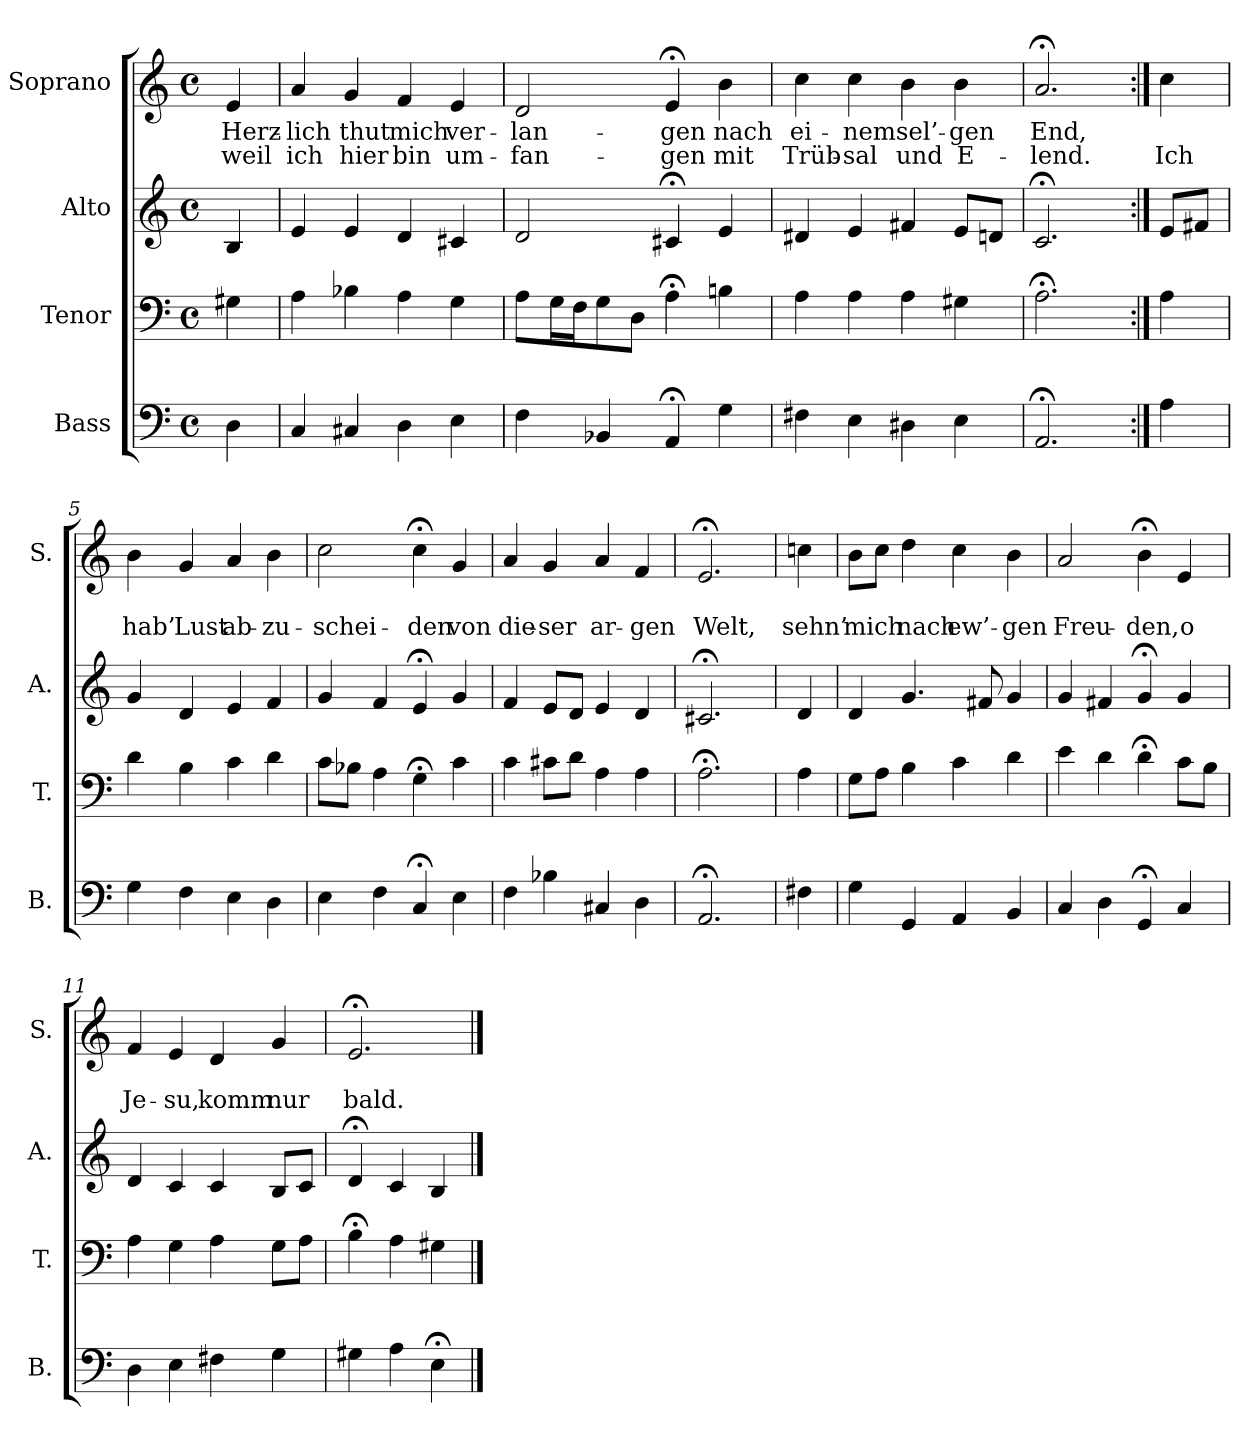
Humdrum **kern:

**kern	**kern	**kern	**kern	**text	**text
*part4	*part3	*part2	*part1	*part1	*part1
*staff4	*staff3	*staff2	*staff1	*staff1	*staff1
*I"Bass	*I"Tenor	*I"Alto	*I"Soprano	*	*
*I'B.	*I'T.	*I'A.	*I'S.	*	*
*clefF4	*clefF4	*clefG2	*clefG2	*	*
*k[]	*k[]	*k[]	*k[]	*	*
*a:	*a:	*a:	*a:	*	*
*M4/4	*M4/4	*M4/4	*M4/4	*	*
*met(c)	*met(c)	*met(c)	*met(c)	*	*
=	=	=	=	=	=
4D\	4G#X\	4B/	4e/	Herz-	weil
=1	=1	=1	=1	=1	=1
4C/	4A\	4e/	4a/	-lich	ich
4C#X/	4B-X\	4e/	4g/	thut	hier
4D\	4A\	4d/	4f/	mich	bin
4E\	4G\	4c#X/	4e/	ver-	um-
=2	=2	=2	=2	=2	=2
4F\	8A\L	2d/	2d/	-lan-	-fan-
.	16G\L	.	.	.	.
.	16F\J	.	.	.	.
4BB-X/	8G\	.	.	.	.
.	8D\J	.	.	.	.
4AA;</	4A;<\	4c#X;</	4e;</	-gen	-gen
4G\	4Bn\	4e/	4b\	nach	mit
=3	=3	=3	=3	=3	=3
4F#X\	4A\	4d#X/	4cc\	ei-	Trüb-
4E\	4A\	4e/	4cc\	-nem	-sal
4D#X\	4A\	4f#X/	4b\	sel’-	und
4E\	4G#X\	8e/L	4b\	-gen	E-
.	.	8dn/J	.	.	.
=4	=4	=4	=4	=4	=4
2.AA;</	2.A;<\	2.c;</	2.a;</	End,	-lend.
!!LO:LB:g=z
=4a:|!	=4a:|!	=4a:|!	=4a:|!	=4a:|!	=4a:|!
4A\	4A\	8e/L	4cc\	.	Ich
.	.	8f#X/J	.	.	.
=5	=5	=5	=5	=5	=5
4G\	4d\	4g/	4b\	.	hab’
4F\	4B\	4d/	4g/	.	Lust
4E\	4c\	4e/	4a/	.	ab-
4D\	4d\	4f/	4b\	.	-zu-
=6	=6	=6	=6	=6	=6
4E\	8c\L	4g/	2cc\	.	-schei-
.	8B-X\J	.	.	.	.
4F\	4A\	4f/	.	.	.
4C;</	4G;<\	4e;</	4cc;<\	.	-den
4E\	4c\	4g/	4g/	.	von
=7	=7	=7	=7	=7	=7
4F\	4c\	4f/	4a/	.	die-
4B-X\	8c#X\L	8e/L	4g/	.	-ser
.	8d\J	8d/J	.	.	.
4C#X/	4A\	4e/	4a/	.	ar-
4D\	4A\	4d/	4f/	.	-gen
=8	=8	=8	=8	=8	=8
2.AA;</	2.A;<\	2.c#X;</	2.e;</	.	Welt,
!!LO:PB:g=z
=8a	=8a	=8a	=8a	=8a	=8a
4F#X\	4A\	4d/	4ccn\	.	sehn’
=9	=9	=9	=9	=9	=9
4G\	8G\L	4d/	8b\L	.	mich
.	8A\J	.	8cc\J	.	.
4GG/	4B\	4.g/	4dd\	.	nach
4AA/	4c\	.	4cc\	.	ew’-
.	.	8f#X/	.	.	.
4BB/	4d\	4g/	4b\	.	-gen
=10	=10	=10	=10	=10	=10
4C/	4e\	4g/	2a/	.	Freu-
4D\	4d\	4f#X/	.	.	.
4GG;</	4d;<\	4g;</	4b;<\	.	-den,
4C/	8c\L	4g/	4e/	.	o
.	8B\J	.	.	.	.
=11	=11	=11	=11	=11	=11
4D\	4A\	4d/	4f/	.	Je-
4E\	4G\	4c/	4e/	.	-su,
4F#X\	4A\	4c/	4d/	.	komm
4G\	8G\L	8B/L	4g/	.	nur
.	8A\J	8c/J	.	.	.
=12	=12	=12	=12	=12	=12
4G#X\	4B;<\	4d;</	2.e;</	.	bald.
4A\	4A\	4c/	.	.	.
4E;<\	4G#X\	4B/	.	.	.
==	==	==	==	==	==
*-	*-	*-	*-	*-	*-
